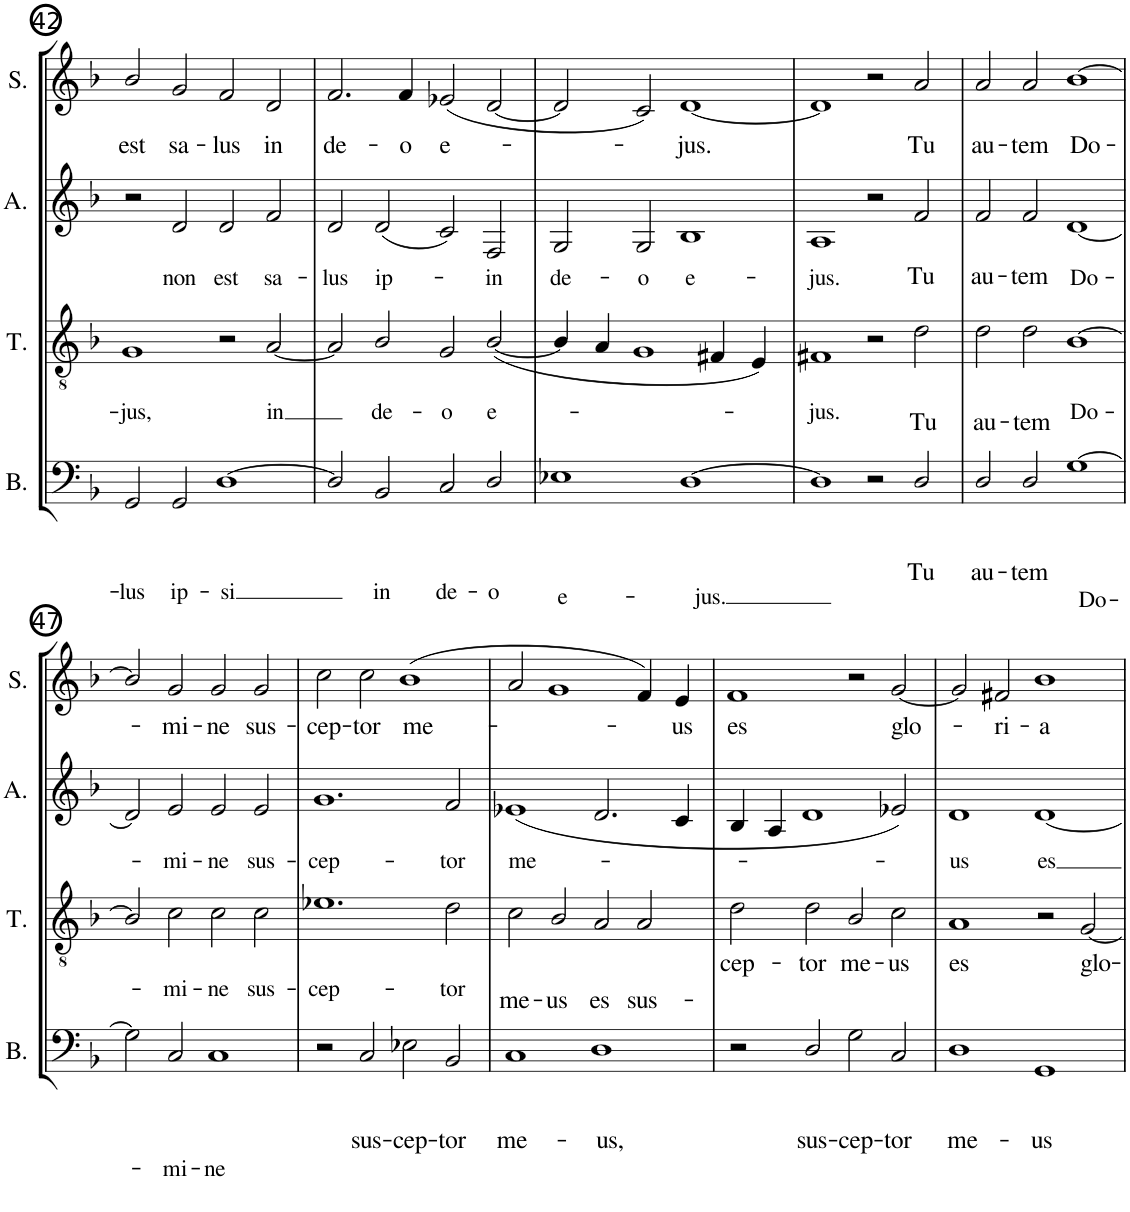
**kern	**text	**text	**kern	**text	**text	**kern	**text	**text	**kern	**text
*part4	*part4	*part4	*part3	*part3	*part3	*part2	*part2	*part2	*part1	*part1
*staff4	*staff4	*staff4	*staff3	*staff3	*staff3	*staff2	*staff2	*staff2	*staff1	*staff1
*I"BASS	*	*	*I"TENOR	*	*	*I"ALTO	*	*	*I"SOPRANO	*
*I'B.	*	*	*I'T.	*	*	*I'A.	*	*	*I'S.	*
!!LO:PB:g=z
*clefF4	*	*	*clefGv2	*	*	*clefG2	*	*	*clefG2	*
*k[b-]	*	*	*k[b-]	*	*	*k[b-]	*	*	*k[b-]	*
*F:	*	*	*	*	*	*F:	*	*	*F:	*
*M2/2	*	*	*M2/2	*	*	*M2/2	*	*	*M2/2	*
*met(c|)	*	*	*met(c|)	*	*	*met(c|)	*	*	*met(c|)	*
=42	=42	=42	=42	=42	=42	=42	=42	=42	=42	=42
!	!	!LO:LY:b	!	!	!LO:LY:b	!	!	!	!	!LO:LY:b
2GG/	.	-lus	1G	.	-jus,	2r	.	.	2b-/	est
!	!	!LO:LY:b	!	!	!	!	!	!LO:LY:b	!	!LO:LY:b
2GG/	.	ip-	.	.	.	2d/	.	non	2g/	sa-
!	!	!LO:LY:b	!	!	!	!	!	!LO:LY:b	!	!LO:LY:b
[1D	.	-si	2r	.	.	2d/	.	est	2f/	-lus
!	!	!	!	!	!LO:LY:b	!	!	!LO:LY:b	!	!LO:LY:b
.	.	.	[2A/	.	in	2f/	.	sa-	2d/	in
=43	=43	=43	=43	=43	=43	=43	=43	=43	=43	=43
!	!	!	!	!	!	!	!	!LO:LY:b	!	!LO:LY:b
2D/]	.	.	2A/]	.	.	2d/	.	-lus	2.f/	de-
!	!	!LO:LY:b	!	!	!LO:LY:b	!	!	!LO:LY:b	!	!
2BB-/	.	in	2B-/	.	de-	(2d/	.	ip-	.	.
!	!	!	!	!	!	!	!	!	!	!LO:LY:b
.	.	.	.	.	.	.	.	.	4f/	-o
!	!	!LO:LY:b	!	!	!LO:LY:b	!	!	!	!	!LO:LY:b
2C/	.	de-	2G/	.	-o	2c/)	.	.	(2e-X/	e-
!	!	!LO:LY:b	!	!	!LO:LY:b	!	!	!LO:LY:b	!	!
2D/	.	-o	([2B-/	.	e-	2F/	.	-in	[2d/	.
=44	=44	=44	=44	=44	=44	=44	=44	=44	=44	=44
!	!	!LO:LY:b	!	!	!	!	!	!LO:LY:b	!	!
1E-X	.	e-	4B-/]	.	.	2G/	.	de-	2d/]	.
.	.	.	4A/	.	.	.	.	.	.	.
!	!	!	!	!	!	!	!	!LO:LY:b	!	!
.	.	.	[2G	.	.	2G/	.	-o	2c/)	.
!	!	!LO:LY:b	!	!	!	!	!	!LO:LY:b	!	!LO:LY:b
[1D	.	-jus.	2ryy	.	.	1B-	.	e-	[1d	-jus.
.	.	.	4F#X/	.	.	.	.	.	.	.
.	.	.	4E/)	.	.	.	.	.	.	.
=45	=45	=45	=45	=45	=45	=45	=45	=45	=45	=45
!	!	!	!	!	!LO:LY:b	!	!	!LO:LY:b	!	!
1D]	.	.	1F#X	.	-jus.	1A	.	-jus.	1d]	.
2r	.	.	2G]	.	.	2r	.	.	2r	.
!	!LO:LY:b	!	!	!	!	!	!LO:LY:b	!	!	!LO:LY:b
2D/	Tu	.	2r	.	.	2f/	Tu	.	2a/	Tu
!	!	!	!	!LO:LY:b	!	!	!	!	!	!
2ryy	.	.	2d\	Tu	.	2ryy	.	.	2ryy	.
=46	=46	=46	=46	=46	=46	=46	=46	=46	=46	=46
!	!LO:LY:b	!	!	!LO:LY:b	!	!	!LO:LY:b	!	!	!LO:LY:b
2D/	au-	.	2d\	au-	.	2f/	au-	.	2a/	au-
!	!LO:LY:b	!	!	!LO:LY:b	!	!	!LO:LY:b	!	!	!LO:LY:b
2D/	-tem	.	2d\	-tem	.	2f/	-tem	.	2a/	-tem
!	!	!LO:LY:b	!	!	!LO:LY:b	!	!	!LO:LY:b	!	!LO:LY:b
[1G	.	Do-	[1B-	.	Do-	[1d	.	Do-	[1b-	Do-
!!LO:LB:g=z
=47	=47	=47	=47	=47	=47	=47	=47	=47	=47	=47
2G\]	.	.	2B-/]	.	.	2d/]	.	.	2b-/]	.
!	!	!LO:LY:b	!	!	!LO:LY:b	!	!	!LO:LY:b	!	!LO:LY:b
2C/	.	-mi-	2c\	.	-mi-	2e/	.	-mi-	2g/	-mi-
!	!	!LO:LY:b	!	!	!LO:LY:b	!	!	!LO:LY:b	!	!LO:LY:b
1C	.	-ne	2c\	.	-ne	2e/	.	-ne	2g/	-ne
!	!	!	!	!	!LO:LY:b	!	!	!LO:LY:b	!	!LO:LY:b
.	.	.	2c\	.	sus-	2e/	.	sus-	2g/	sus-
=48	=48	=48	=48	=48	=48	=48	=48	=48	=48	=48
!	!	!	!	!	!LO:LY:b	!	!	!LO:LY:b	!	!LO:LY:b
2r	.	.	[1e-X	.	-cep-	[1g	.	-cep-	2cc\	-cep-
!	!LO:LY:b	!	!	!	!	!	!	!	!	!LO:LY:b
2C/	sus-	.	.	.	.	.	.	.	2cc\	-tor
!	!LO:LY:b	!	!	!	!	!	!	!	!	!LO:LY:b
2E-X\	-cep-	.	2ryy	.	.	2ryy	.	.	(1b-	me-
!	!LO:LY:b	!	!	!	!LO:LY:b	!	!	!LO:LY:b	!	!
2BB-/	-tor	.	2d\	.	-tor	2f/	.	-tor	.	.
=49	=49	=49	=49	=49	=49	=49	=49	=49	=49	=49
!	!LO:LY:b	!	!	!LO:LY:b	!	!	!	!LO:LY:b	!	!
1C	me-	.	2c\	me-	.	(1e-X	.	me-	2a/	.
.	.	.	2e-]	.	.	.	.	.	[2g	.
!	!LO:LY:b	!	!	!LO:LY:b	!	!	!	!	!	!
1D	-us,	.	2B-/	-us	.	2g]	.	.	2ryy	.
!	!	!	!	!LO:LY:b	!	!	!	!	!	!
.	.	.	2A/	es	.	2.d/	.	.	4f/)	.
!	!	!	!	!	!	!	!	!	!	!LO:LY:b
.	.	.	.	.	.	.	.	.	4e/	-us
!	!	!	!	!LO:LY:b	!	!	!	!	!	!
2ryy	.	.	2A/	sus-	.	.	.	.	2ryy	.
.	.	.	.	.	.	4c/	.	.	.	.
=50	=50	=50	=50	=50	=50	=50	=50	=50	=50	=50
!	!	!	!	!LO:LY:b	!	!	!	!	!	!LO:LY:b
2r	.	.	2d\	-cep-	.	4B-/	.	.	1f	es
.	.	.	.	.	.	4A/	.	.	.	.
!	!LO:LY:b	!	!	!LO:LY:b	!	!	!	!	!	!
2D/	sus-	.	2d\	-tor	.	[2d	.	.	.	.
!	!LO:LY:b	!	!	!LO:LY:b	!	!	!	!	!	!
2G\	-cep-	.	2B-/	me-	.	2ryy	.	.	2g]	.
!	!LO:LY:b	!	!	!LO:LY:b	!	!	!	!	!	!
2C/	-tor	.	2c\	-us	.	2e-X/)	.	.	2r	.
!	!	!	!	!	!	!	!	!	!	!LO:LY:b
2ryy	.	.	2ryy	.	.	2ryy	.	.	[2g/	glo-
=51	=51	=51	=51	=51	=51	=51	=51	=51	=51	=51
!	!LO:LY:b	!	!	!LO:LY:b	!	!	!	!LO:LY:b	!	!
1D	me-	.	1A	es	.	1d	.	-us	2g/]	.
!	!	!	!	!	!	!	!	!	!	!LO:LY:b
.	.	.	.	.	.	.	.	.	2f#X/	-ri-
!	!LO:LY:b	!	!	!	!	!	!	!	!	!LO:LY:b
1GG	-us	.	2r	.	.	2d]	.	.	1b-	-a
!	!	!	!	!LO:LY:b	!	!	!	!LO:LY:b	!	!
.	.	.	[2G/	glo-	.	[1d	.	es	.	.
2ryy	.	.	2ryy	.	.	.	.	.	2ryy	.
=	=	=	=	=	=	=	=	=	=	=
*-	*-	*-	*-	*-	*-	*-	*-	*-	*-	*-
